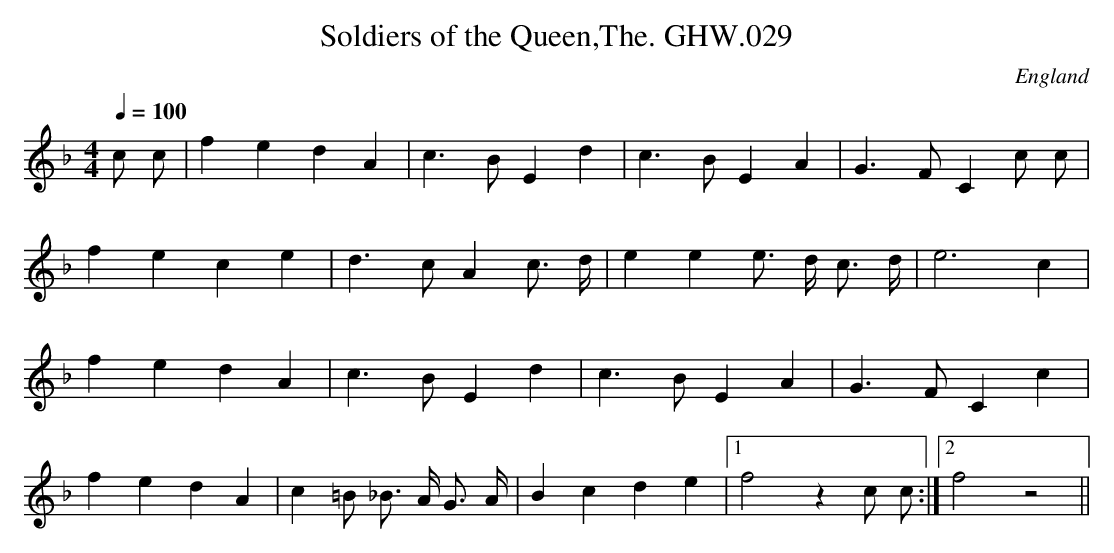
X:1
T:Soldiers of the Queen,The. GHW.029
M:4/4
L:1/4
Q:100
O:England
K:F
c/ c/|fedA|c>B Ed|c>BE A|G>F C c/ c/|!
fece|d>c A c3/4 d/4|e e e3/4 d/4 c3/4 d/4|e3 c|!
fedA|c>B Ed|c>BE A|G>F C c|!
fedA|c =B/ _B3/4 A/4 G3/4 A/4|Bcde|1f2
z c/ c/:|2f2 z2||
